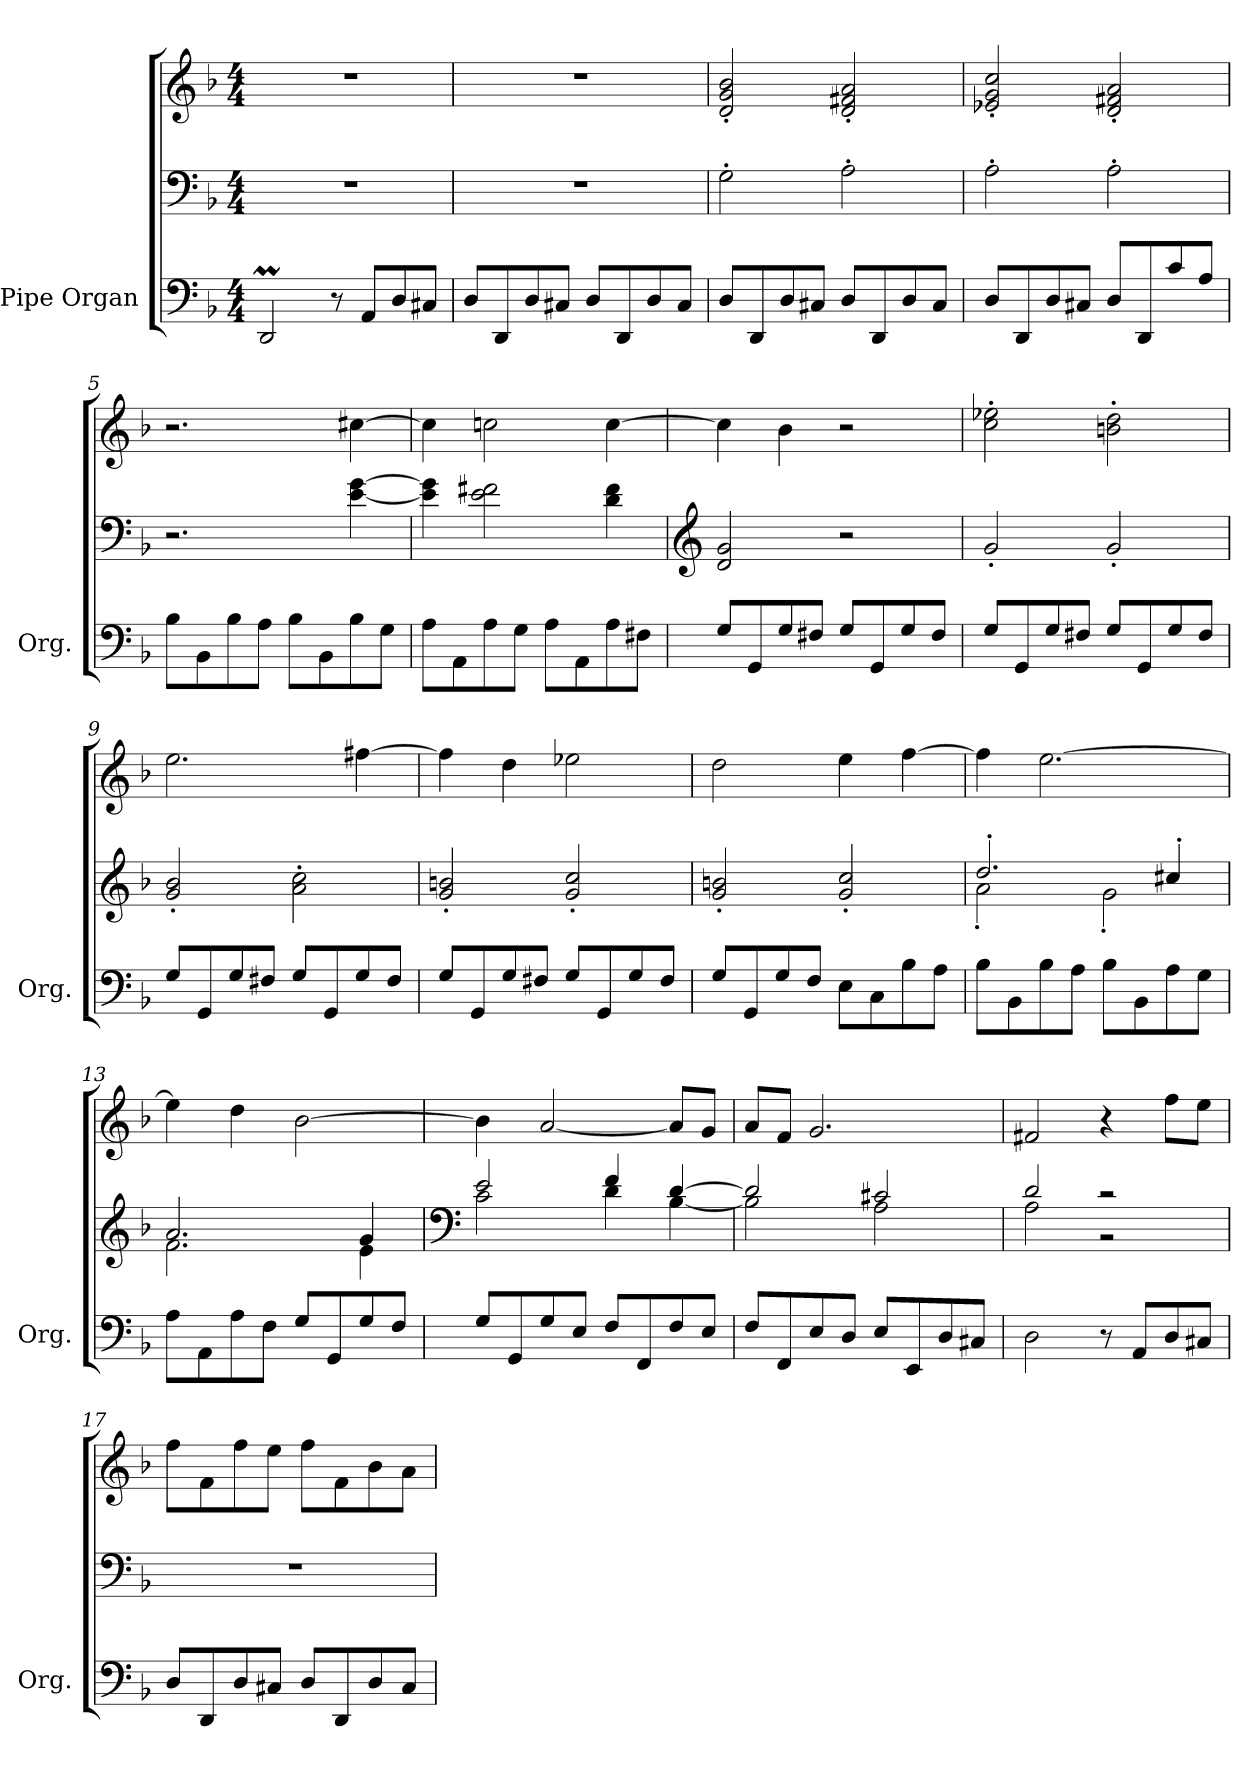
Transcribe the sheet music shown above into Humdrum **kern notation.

**kern	**kern	**kern
*part1	*part1	*part1
*staff3	*staff2	*staff1
*I"Pipe Organ	*	*
*I'Org.	*	*
*clefF4	*clefF4	*clefG2
*k[b-]	*k[b-]	*k[b-]
*M4/4	*M4/4	*M4/4
*MM100	*MM100	*MM100
=1	=1	=1
2DDM/	1r	1r
8r	.	.
8AA/L	.	.
8D/	.	.
8C#X/J	.	.
=2	=2	=2
8D/L	1r	1r
8DD/	.	.
8D/	.	.
8C#X/J	.	.
8D/L	.	.
8DD/	.	.
8D/	.	.
8C#/J	.	.
=3	=3	=3
8D/L	2G'\	2d/' 2g/' 2b-/'
8DD/	.	.
8D/	.	.
8C#X/J	.	.
8D/L	2A'\	2d/' 2f#X/' 2a/'
8DD/	.	.
8D/	.	.
8C#/J	.	.
=4	=4	=4
8D/L	2A'\	2e-X/' 2g/' 2cc/'
8DD/	.	.
8D/	.	.
8C#X/J	.	.
8D/L	2A'\	2d/' 2f#X/' 2a/'
8DD/	.	.
8c/	.	.
8A/J	.	.
=5	=5	=5
8B-\L	2.r	2.r
8BB-\	.	.
8B-\	.	.
8A\J	.	.
8B-\L	.	.
8BB-\	.	.
8B-\	[4e\ [4g\	[4cc#X\
8G\J	.	.
!!LO:LB:g=z
=6	=6	=6
8A\L	4e\] 4g\]	4cc#\]
8AA\	.	.
8A\	2e\ 2f#X\	2ccn\
8G\J	.	.
8A\L	.	.
8AA\	.	.
8A\	4d\ 4f#\	[4cc\
8F#X\J	.	.
=7	=7	=7
*	*clefG2	*
8G/L	2d/ 2g/	4cc\]
8GG/	.	.
8G/	.	4b-\
8F#X/J	.	.
8G/L	2r	2r
8GG/	.	.
8G/	.	.
8F#/J	.	.
=8	=8	=8
8G/L	2g'/	2cc\' 2ee-X\'
8GG/	.	.
8G/	.	.
8F#X/J	.	.
8G/L	2g'/	2bn\' 2dd\'
8GG/	.	.
8G/	.	.
8F#/J	.	.
=9	=9	=9
8G/L	2g/' 2b-/'	2.ee\
8GG/	.	.
8G/	.	.
8F#X/J	.	.
8G/L	2a\' 2cc\'	.
8GG/	.	.
8G/	.	[4ff#X\
8F#/J	.	.
=10	=10	=10
8G/L	2g/' 2bn/'	4ff#\]
8GG/	.	.
8G/	.	4dd\
8F#X/J	.	.
8G/L	2g/' 2cc/'	2ee-X\
8GG/	.	.
8G/	.	.
8F#/J	.	.
!!LO:LB:g=z
=11	=11	=11
8G/L	2g/' 2bn/'	2dd\
8GG/	.	.
8G/	.	.
8F/J	.	.
8E\L	2g/' 2cc/'	4ee\
8C\	.	.
8B-\	.	[4ff\
8A\J	.	.
=12	=12	=12
*	*^	*
8B-\L	2.dd'/	2a'\	4ff\]
8BB-\	.	.	.
8B-\	.	.	[2.ee\
8A\J	.	.	.
8B-\L	.	2g'\	.
8BB-\	.	.	.
8A\	4cc#X'/	.	.
8G\J	.	.	.
=13	=13	=13	=13
8A\L	2.a/	2.f\	4ee\]
8AA\	.	.	.
8A\	.	.	4dd\
8F\J	.	.	.
8G/L	.	.	[2b-\
8GG/	.	.	.
8G/	4g/	4e\	.
8F/J	.	.	.
=14	=14	=14	=14
*	*clefF4	*	*
8G/L	2e/	2c\	4b-\]
8GG/	.	.	.
8G/	.	.	[2a/
8E/J	.	.	.
8F/L	4f/	4d\	.
8FF/	.	.	.
8F/	[4d/	[4B-\	8a/L]
8E/J	.	.	8g/J
=15	=15	=15	=15
8F/L	2d/]	2B-\]	8a/L
8FF/	.	.	8f/J
8E/	.	.	2.g/
8D/J	.	.	.
8E/L	2c#X/	2A\	.
8EE/	.	.	.
8D/	.	.	.
8C#X/J	.	.	.
!!LO:PB:g=z
=16	=16	=16	=16
2D\	2d/	2A\	2f#X/
8r	2r	2r	4r
8AA/L	.	.	.
8D/	.	.	8ff\L
8C#X/J	.	.	8ee\J
*	*v	*v	*
=17	=17	=17
8D/L	1r	8ff\L
8DD/	.	8f\
8D/	.	8ff\
8C#X/J	.	8ee\J
8D/L	.	8ff\L
8DD/	.	8f\
8D/	.	8b-\
8C#/J	.	8a\J
=	=	=
*-	*-	*-
